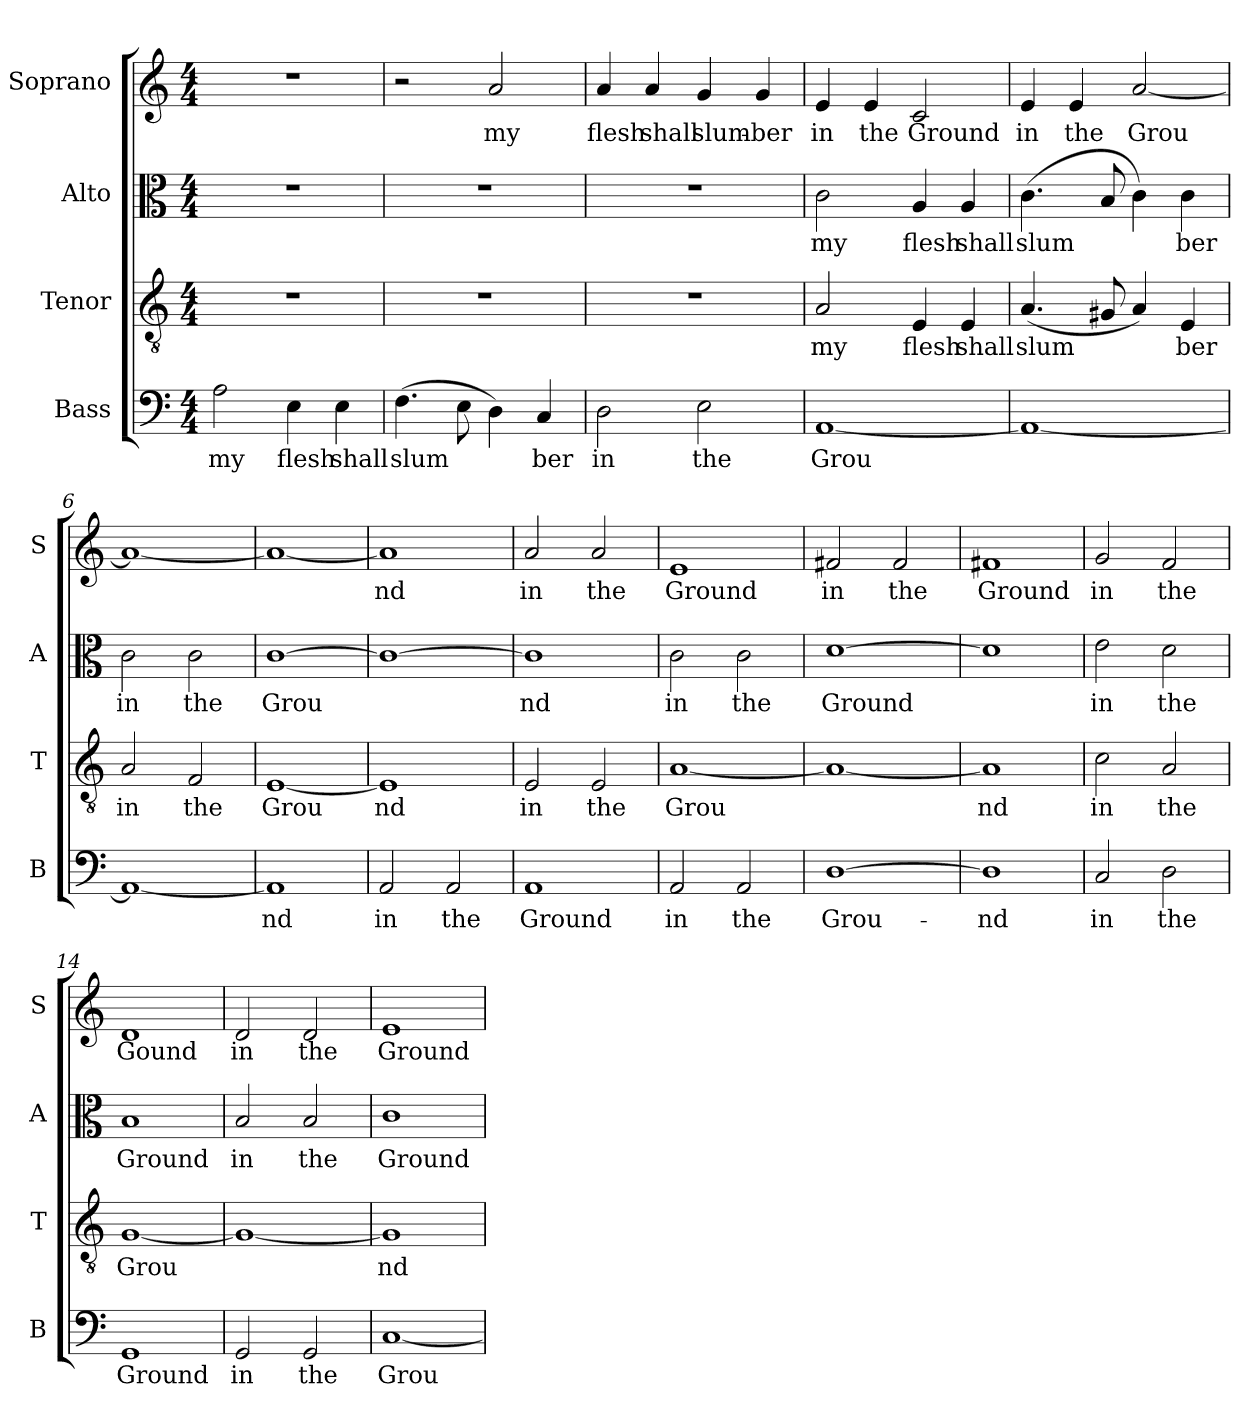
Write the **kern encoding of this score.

**kern	**text	**kern	**text	**kern	**text	**kern	**text
*part4	*part4	*part3	*part3	*part2	*part2	*part1	*part1
*staff4	*staff4	*staff3	*staff3	*staff2	*staff2	*staff1	*staff1
*I"Bass	*	*I"Tenor	*	*I"Alto	*	*I"Soprano	*
*I'B	*	*I'T	*	*I'A	*	*I'S	*
*clefF4	*	*clefGv2	*	*clefC3	*	*clefG2	*
*k[]	*	*k[]	*	*k[]	*	*k[]	*
*C:	*	*C:	*	*C:	*	*C:	*
*M4/4	*	*M4/4	*	*M4/4	*	*M4/4	*
=1	=1	=1	=1	=1	=1	=1	=1
2A\	my	1r	.	1r	.	1r	.
4E\	flesh	.	.	.	.	.	.
4E\	shall	.	.	.	.	.	.
=2	=2	=2	=2	=2	=2	=2	=2
(4.F\	slum	1r	.	1r	.	2r	.
8E\	.	.	.	.	.	.	.
4D\)	.	.	.	.	.	2a/	my
4C/	ber	.	.	.	.	.	.
=3	=3	=3	=3	=3	=3	=3	=3
2D\	in	1r	.	1r	.	4a/	flesh
.	.	.	.	.	.	4a/	shall
2E\	the	.	.	.	.	4g/	slum-
.	.	.	.	.	.	4g/	-ber
=4	=4	=4	=4	=4	=4	=4	=4
[1AA	Grou	2A/	my	2c\	my	4e/	in
.	.	.	.	.	.	4e/	the
.	.	4E/	flesh	4A/	flesh	2c/	Ground
.	.	4E/	shall	4A/	shall	.	.
!!LO:LB:g=z
=5	=5	=5	=5	=5	=5	=5	=5
1AA_	.	(4.A/	slum	(4.c\	slum	4e/	in
.	.	.	.	.	.	4e/	the
.	.	8G#X/	.	8B/	.	.	.
.	.	4A/)	.	4c\)	.	[2a/	Grou
.	.	4E/	ber	4c\	ber	.	.
=6	=6	=6	=6	=6	=6	=6	=6
1AA_	.	2A/	in	2c\	in	1a_	.
.	.	2F/	the	2c\	the	.	.
=7	=7	=7	=7	=7	=7	=7	=7
1AA]	nd	[1E	Grou	[1c	Grou	1a_	.
=8	=8	=8	=8	=8	=8	=8	=8
2AA/	in	1E]	nd	1c_	.	1a]	nd
2AA/	the	.	.	.	.	.	.
=9	=9	=9	=9	=9	=9	=9	=9
1AA	Ground	2E/	in	1c]	nd	2a/	in
.	.	2E/	the	.	.	2a/	the
=10	=10	=10	=10	=10	=10	=10	=10
2AA/	in	[1A	Grou	2c\	in	1e	Ground
2AA/	the	.	.	2c\	the	.	.
=11	=11	=11	=11	=11	=11	=11	=11
[1D	Grou-	1A_	.	[1d	Ground	2f#X/	in
.	.	.	.	.	.	2f#/	the
=12	=12	=12	=12	=12	=12	=12	=12
1D]	-nd	1A]	nd	1d]	.	1f#X	Ground
=13	=13	=13	=13	=13	=13	=13	=13
2C/	in	2c\	in	2e\	in	2g/	in
2D\	the	2A/	the	2d\	the	2f/	the
!!LO:PB:g=z
=14	=14	=14	=14	=14	=14	=14	=14
1GG	Ground	[1G	Grou	1B	Ground	1d	Gound
=15	=15	=15	=15	=15	=15	=15	=15
2GG/	in	1G_	.	2B/	in	2d/	in
2GG/	the	.	.	2B/	the	2d/	the
=16	=16	=16	=16	=16	=16	=16	=16
[1C	Grou	1G]	nd	1c	Ground	1e	Ground
=	=	=	=	=	=	=	=
*-	*-	*-	*-	*-	*-	*-	*-
